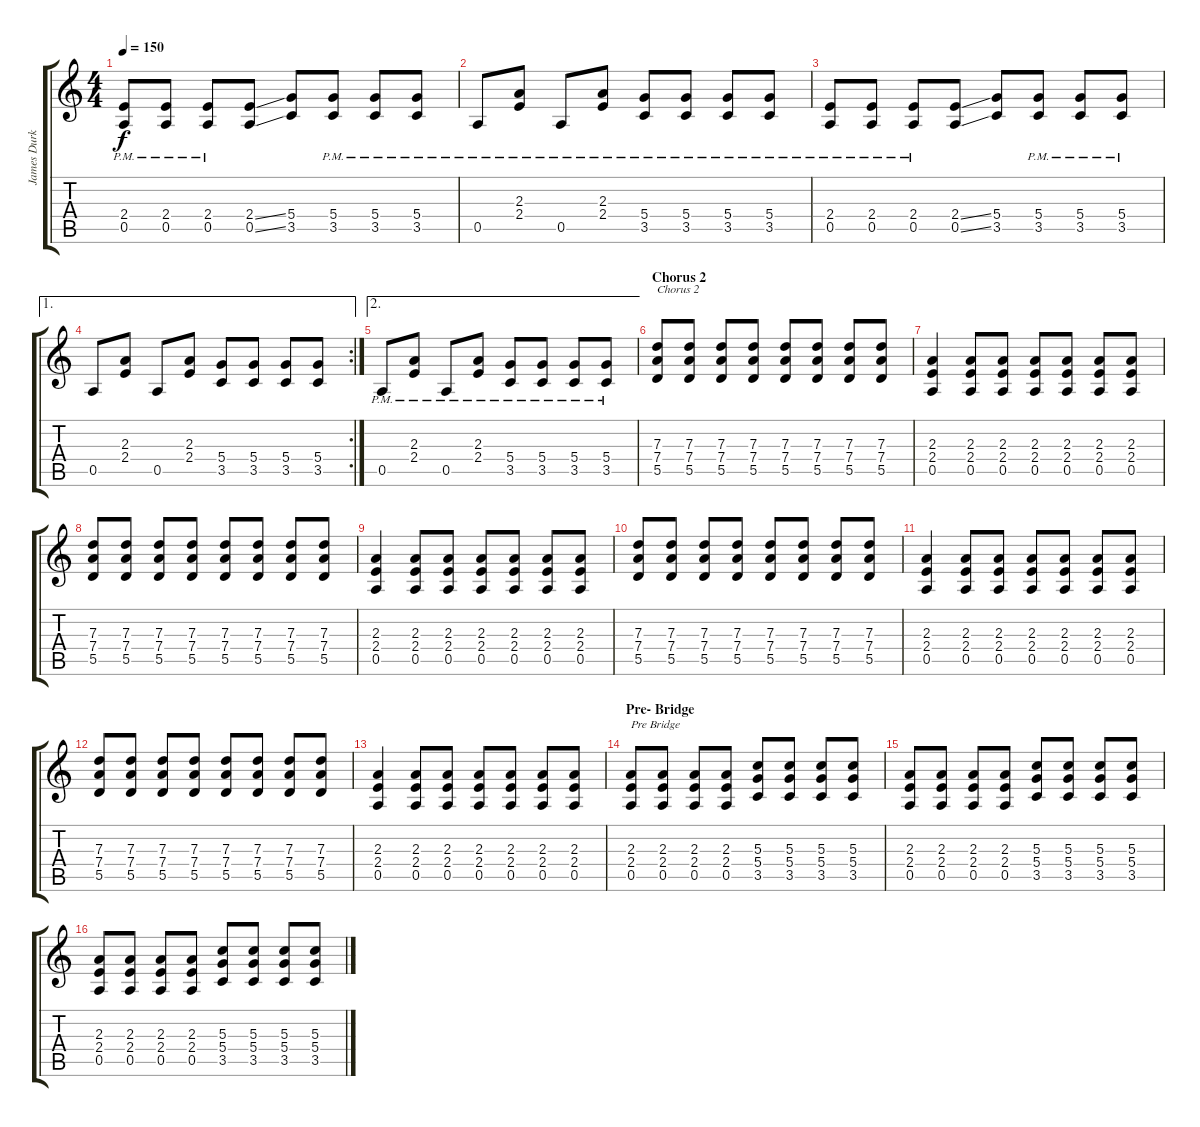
\track ("James Durkin (Guitar)" "James Durk") {instrument overdrivenguitar}
\staff {score tabs}
\tuning (E4 B3 G3 D3 A2 E2) {hide}
\ts (4 4)
\tempo 150
\clef g2
\ks c
(2.4{pm} 0.5{pm}).8{dy f} (2.4{pm} 0.5{pm}).8 (2.4{pm} 0.5{pm}).8 (2.4{ss} 0.5{ss}).8 (5.4 3.5).8 (5.4{pm} 3.5{pm}).8 (5.4{pm} 3.5{pm}).8 (5.4{pm} 3.5{pm}).8 |
0.5{pm}.8 (2.3{pm} 2.4{pm}).8 0.5{pm}.8 (2.3{pm} 2.4{pm}).8 (5.4{pm} 3.5{pm}).8 (5.4{pm} 3.5{pm}).8 (5.4{pm} 3.5{pm}).8 (5.4{pm} 3.5{pm}).8 |
(2.4{pm} 0.5{pm}).8 (2.4{pm} 0.5{pm}).8 (2.4{pm} 0.5{pm}).8 (2.4{ss} 0.5{ss}).8 (5.4 3.5).8 (5.4{pm} 3.5{pm}).8 (5.4{pm} 3.5{pm}).8 (5.4{pm} 3.5{pm}).8 |
\ae 1
\rc 2
0.5.8 (2.3 2.4).8 0.5.8 (2.3 2.4).8 (5.4 3.5).8 (5.4 3.5).8 (5.4 3.5).8 (5.4 3.5).8 |
\ae 2
0.5{pm}.8 (2.3{pm} 2.4{pm}).8 0.5{pm}.8 (2.3{pm} 2.4{pm}).8 (5.4{pm} 3.5{pm}).8 (5.4{pm} 3.5{pm}).8 (5.4{pm} 3.5{pm}).8 (5.4{pm} 3.5{pm}).8 |
\section ("" "Chorus 2")
(7.3 7.4 5.5).8{txt "Chorus 2"} (7.3 7.4 5.5).8 (7.3 7.4 5.5).8 (7.3 7.4 5.5).8 (7.3 7.4 5.5).8 (7.3 7.4 5.5).8 (7.3 7.4 5.5).8 (7.3 7.4 5.5).8 |
(2.3 2.4 0.5).4 (2.3 2.4 0.5).8 (2.3 2.4 0.5).8 (2.3 2.4 0.5).8 (2.3 2.4 0.5).8 (2.3 2.4 0.5).8 (2.3 2.4 0.5).8 |
(7.3 7.4 5.5).8 (7.3 7.4 5.5).8 (7.3 7.4 5.5).8 (7.3 7.4 5.5).8 (7.3 7.4 5.5).8 (7.3 7.4 5.5).8 (7.3 7.4 5.5).8 (7.3 7.4 5.5).8 |
(2.3 2.4 0.5).4 (2.3 2.4 0.5).8 (2.3 2.4 0.5).8 (2.3 2.4 0.5).8 (2.3 2.4 0.5).8 (2.3 2.4 0.5).8 (2.3 2.4 0.5).8 |
(7.3 7.4 5.5).8 (7.3 7.4 5.5).8 (7.3 7.4 5.5).8 (7.3 7.4 5.5).8 (7.3 7.4 5.5).8 (7.3 7.4 5.5).8 (7.3 7.4 5.5).8 (7.3 7.4 5.5).8 |
(2.3 2.4 0.5).4 (2.3 2.4 0.5).8 (2.3 2.4 0.5).8 (2.3 2.4 0.5).8 (2.3 2.4 0.5).8 (2.3 2.4 0.5).8 (2.3 2.4 0.5).8 |
(7.3 7.4 5.5).8 (7.3 7.4 5.5).8 (7.3 7.4 5.5).8 (7.3 7.4 5.5).8 (7.3 7.4 5.5).8 (7.3 7.4 5.5).8 (7.3 7.4 5.5).8 (7.3 7.4 5.5).8 |
(2.3 2.4 0.5).4 (2.3 2.4 0.5).8 (2.3 2.4 0.5).8 (2.3 2.4 0.5).8 (2.3 2.4 0.5).8 (2.3 2.4 0.5).8 (2.3 2.4 0.5).8 |
\section ("" "Pre- Bridge")
(2.3 2.4 0.5).8{txt "Pre Bridge"} (2.3 2.4 0.5).8 (2.3 2.4 0.5).8 (2.3 2.4 0.5).8 (5.3 5.4 3.5).8 (5.3 5.4 3.5).8 (5.3 5.4 3.5).8 (5.3 5.4 3.5).8 |
(2.3 2.4 0.5).8 (2.3 2.4 0.5).8 (2.3 2.4 0.5).8 (2.3 2.4 0.5).8 (5.3 5.4 3.5).8 (5.3 5.4 3.5).8 (5.3 5.4 3.5).8 (5.3 5.4 3.5).8 |
(2.3 2.4 0.5).8 (2.3 2.4 0.5).8 (2.3 2.4 0.5).8 (2.3 2.4 0.5).8 (5.3 5.4 3.5).8 (5.3 5.4 3.5).8 (5.3 5.4 3.5).8 (5.3 5.4 3.5).8
